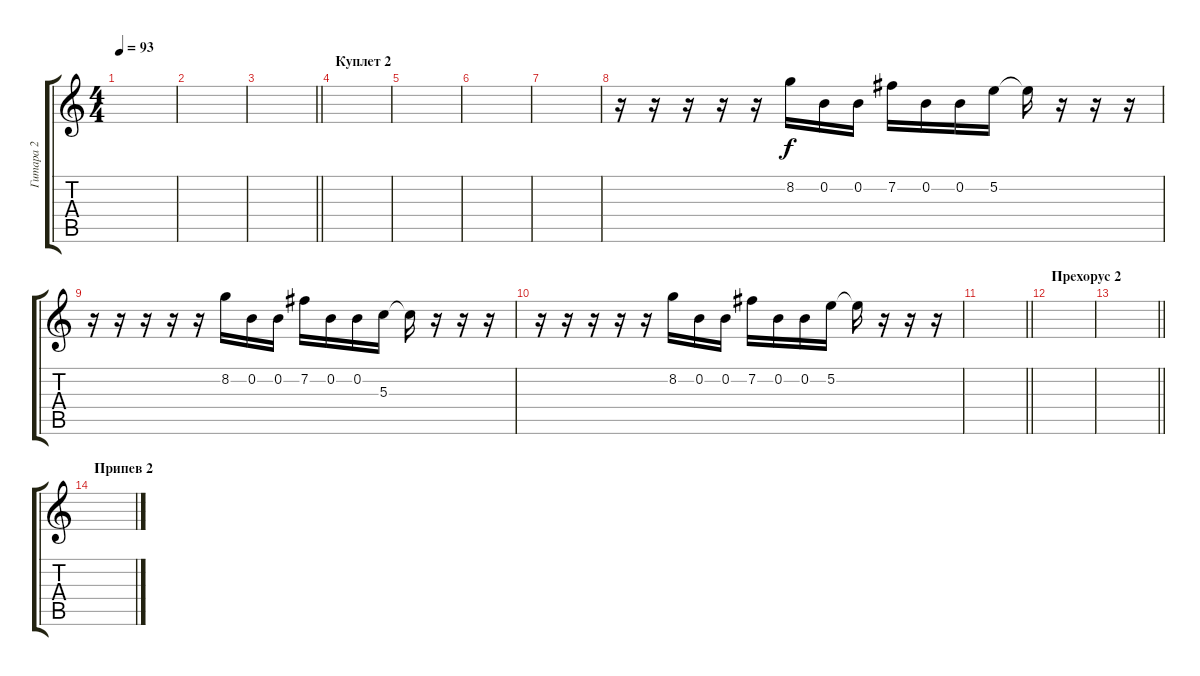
\track ("Гитара 2" "Гитара 2") {instrument distortionguitar}
\staff {score tabs}
\tuning (E4 B3 G3 D3 A2 D2) {hide}
\ts (4 4)
\tempo 93
\clef g2
\ks c
|
|
\barLineRight lightlight
|
\section ("" "Куплет 2")
|
|
|
|
r.16 r.16 r.16 r.16 r.16 8.2.16 0.2.16 0.2.16 7.2.16 0.2.16 0.2.16 5.2.16 5.2{t}.16 r.16 r.16 r.16 |
r.16 r.16 r.16 r.16 r.16 8.2.16 0.2.16 0.2.16 7.2.16 0.2.16 0.2.16 5.3.16 5.3{t}.16 r.16 r.16 r.16 |
r.16 r.16 r.16 r.16 r.16 8.2.16 0.2.16 0.2.16 7.2.16 0.2.16 0.2.16 5.2.16 5.2{t}.16 r.16 r.16 r.16 |
\barLineRight lightlight
|
\section ("" "Прехорус 2")
|
\barLineRight lightlight
|
\section ("" "Припев 2")
